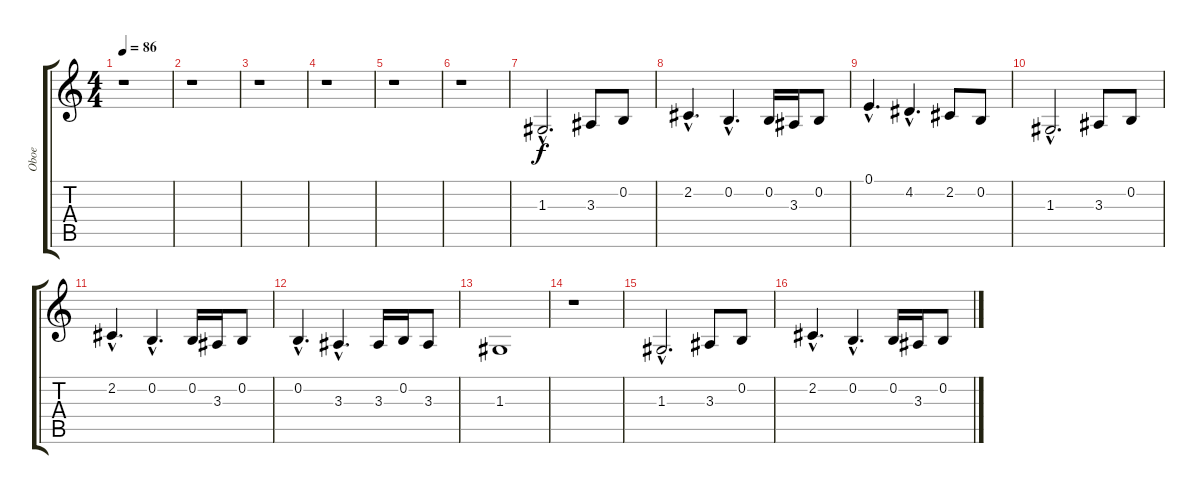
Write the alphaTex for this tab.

\track ("Oboe" "Oboe") {instrument oboe}
\staff {score tabs}
\tuning (E4 B3 G3 D3 A2 E2) {hide}
\ts (4 4)
\tempo 86
\clef g2
\ks c
r.1{dy f} |
r.1 |
r.1 |
r.1 |
r.1 |
r.1 |
1.3{hac}.2{d volume 12} 3.3.8 0.2.8 |
2.2{hac}.4{d} 0.2{hac}.4{d} 0.2.16 3.3.16 0.2.8 |
0.1{hac}.4{d} 4.2{hac}.4{d} 2.2.8 0.2.8 |
1.3{hac}.2{d} 3.3.8 0.2.8 |
2.2{hac}.4{d} 0.2{hac}.4{d} 0.2.16 3.3.16 0.2.8 |
0.2{hac}.4{d} 3.3{hac}.4{d} 3.3.16 0.2.16 3.3.8 |
1.3.1{volume 11} |
r.1 |
1.3{hac}.2{d volume 12} 3.3.8 0.2.8 |
2.2{hac}.4{d} 0.2{hac}.4{d} 0.2.16 3.3.16 0.2.8
